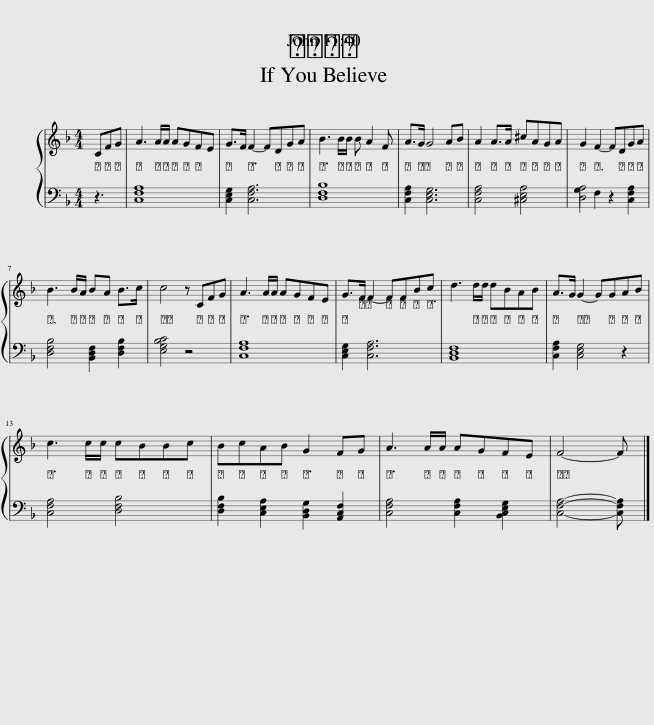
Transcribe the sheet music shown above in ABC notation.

X:1
%%score { 1 | ( 2 3 ) }
L:1/8
M:4/4
I:linebreak $
K:F
V:1 treble
V:2 bass
V:3 bass
V:1
 CFG | A3 A/A/ AGFE | G>F F2- FDGA | B3 B/B/ B A2 F | A>G G4 AB | %5
 A2 A>A ^cAGA | G2 F2- FDGA |$ B3 B/A/ BA B>c | c4 z CFG | A3 A/A/ AGFE | %10
 G>F F2- FFBc | d3 d/d/ dBAB | A>G G2- GGAB |$ c3 c/c/ cBBc | BcAB G2 FG | %15
 A3 A/A/ AGFE | F4- F |] %17
V:2
 z3 | [C,F,A,]8 | [C,E,G,]2 [C,F,A,]6 | [D,F,B,]8 | [C,F,A,]2 [C,E,G,]6 | %5
 [C,F,A,]4 [^C,E,A,]4 | [D,A,]4 z2 [C,F,A,]2 |$ [D,F,B,]4 [B,,D,F,]2 [D,F,B,]2 | [E,G,B,C]4 z4 | [C,F,A,]8 | %10
 [C,E,G,]2 [C,F,A,]6 | [B,,D,F,]8 | [C,F,A,]2 [C,E,G,]4 z2 |$ [C,F,A,]4 [D,F,B,]4 | [D,F,B,]2 [C,E,A,]2 [B,,D,G,]2 [A,,C,F,]2 | %15
 [C,F,A,]4 [C,F,A,]2 [B,,C,E,G,]2 | [C,F,A,]4- [C,F,A,] |] %17
V:3
 x3 | x8 | x8 | x8 | x8 | %5
 x8 | G,2 F,2 x4 |$ x8 | x8 | x8 | %10
 x8 | x8 | x8 |$ x8 | x8 | %15
 x8 | x5 |] %17
